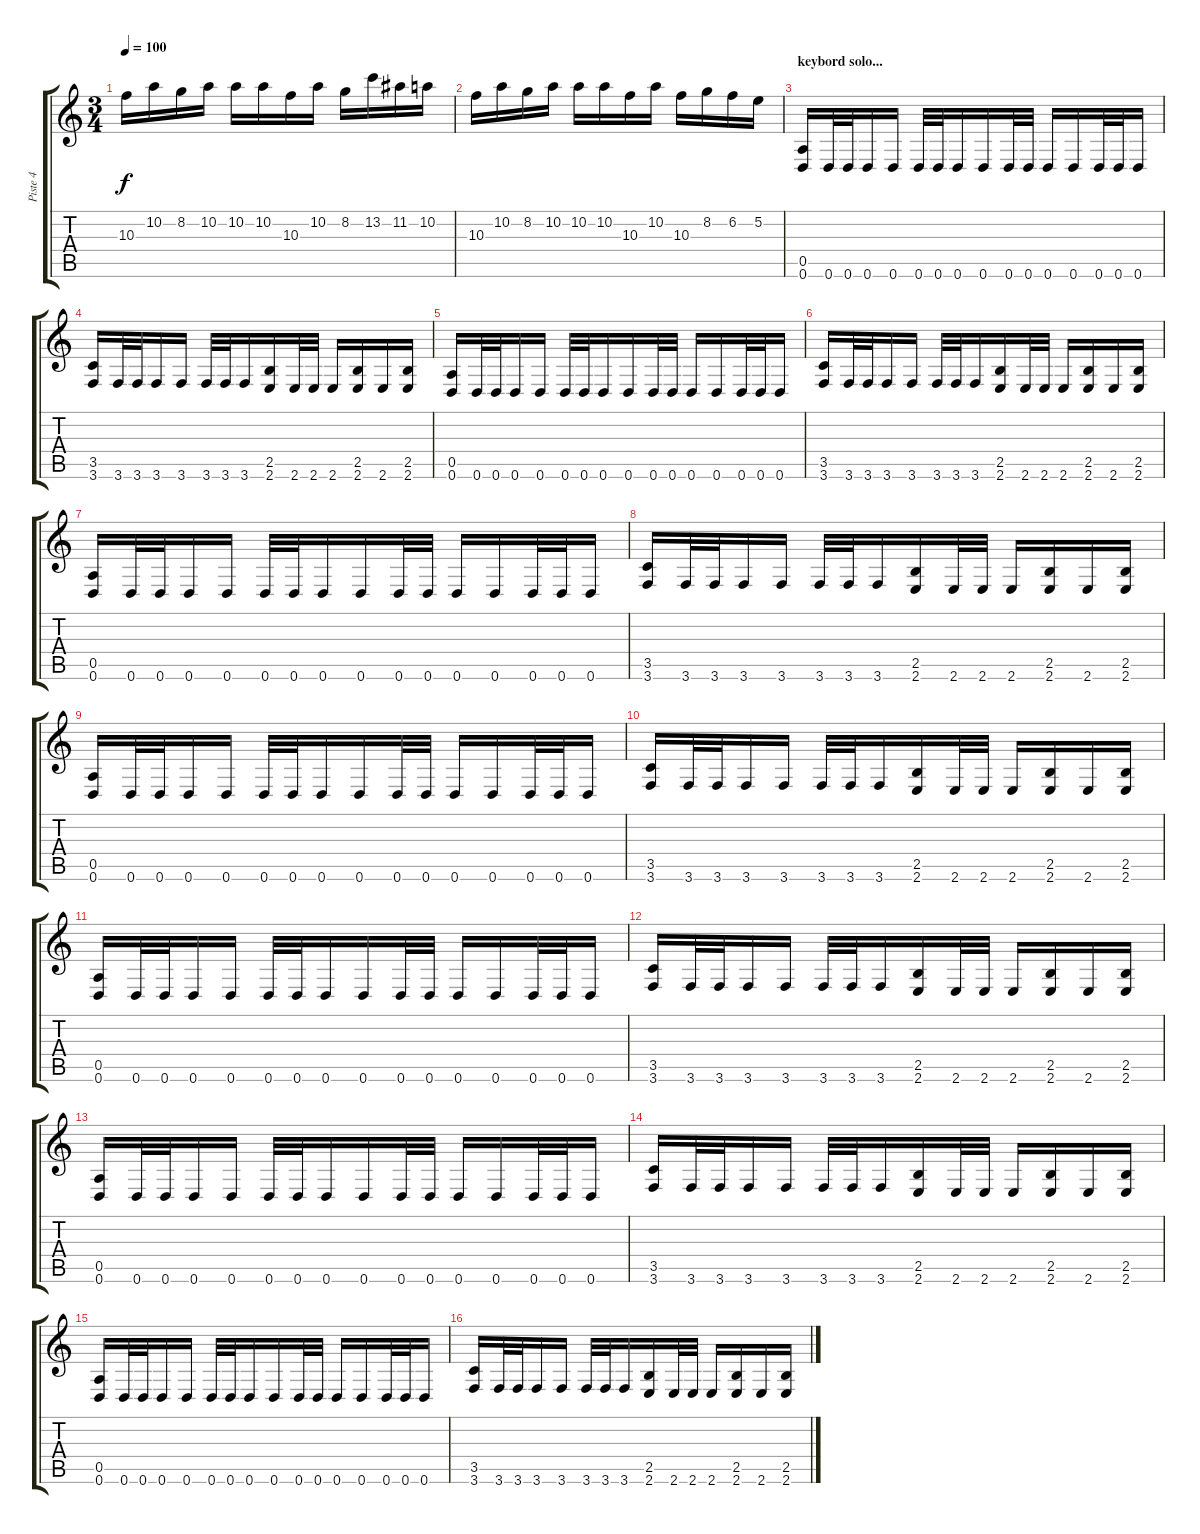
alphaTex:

\track ("Piste 4" "Piste 4") {instrument distortionguitar}
\staff {score tabs}
\tuning (E4 B3 G3 D3 A2 D2) {hide}
\ts (3 4)
\tempo 100
\clef g2
\ks c
10.3.16{dy f} 10.2.16 8.2.16 10.2.16 10.2.16 10.2.16 10.3.16 10.2.16 8.2.16 13.2.16 11.2.16 10.2.16 |
10.3.16 10.2.16 8.2.16 10.2.16 10.2.16 10.2.16 10.3.16 10.2.16 10.3.16 8.2.16 6.2.16 5.2.16 |
\section ("" "keybord solo...")
(0.5 0.6).16{volume 12} 0.6.32 0.6.32 0.6.16 0.6.16 0.6.32 0.6.32 0.6.16 0.6.16 0.6.32 0.6.32 0.6.16 0.6.16 0.6.32 0.6.32 0.6.16 |
(3.5 3.6).16 3.6.32 3.6.32 3.6.16 3.6.16 3.6.32 3.6.32 3.6.16 (2.5 2.6).16 2.6.32 2.6.32 2.6.16 (2.5 2.6).16 2.6.16 (2.5 2.6).16 |
(0.5 0.6).16 0.6.32 0.6.32 0.6.16 0.6.16 0.6.32 0.6.32 0.6.16 0.6.16 0.6.32 0.6.32 0.6.16 0.6.16 0.6.32 0.6.32 0.6.16 |
(3.5 3.6).16 3.6.32 3.6.32 3.6.16 3.6.16 3.6.32 3.6.32 3.6.16 (2.5 2.6).16 2.6.32 2.6.32 2.6.16 (2.5 2.6).16 2.6.16 (2.5 2.6).16 |
(0.5 0.6).16 0.6.32 0.6.32 0.6.16 0.6.16 0.6.32 0.6.32 0.6.16 0.6.16 0.6.32 0.6.32 0.6.16 0.6.16 0.6.32 0.6.32 0.6.16 |
(3.5 3.6).16 3.6.32 3.6.32 3.6.16 3.6.16 3.6.32 3.6.32 3.6.16 (2.5 2.6).16 2.6.32 2.6.32 2.6.16 (2.5 2.6).16 2.6.16 (2.5 2.6).16 |
(0.5 0.6).16 0.6.32 0.6.32 0.6.16 0.6.16 0.6.32 0.6.32 0.6.16 0.6.16 0.6.32 0.6.32 0.6.16 0.6.16 0.6.32 0.6.32 0.6.16 |
(3.5 3.6).16 3.6.32 3.6.32 3.6.16 3.6.16 3.6.32 3.6.32 3.6.16 (2.5 2.6).16 2.6.32 2.6.32 2.6.16 (2.5 2.6).16 2.6.16 (2.5 2.6).16 |
(0.5 0.6).16 0.6.32 0.6.32 0.6.16 0.6.16 0.6.32 0.6.32 0.6.16 0.6.16 0.6.32 0.6.32 0.6.16 0.6.16 0.6.32 0.6.32 0.6.16 |
(3.5 3.6).16 3.6.32 3.6.32 3.6.16 3.6.16 3.6.32 3.6.32 3.6.16 (2.5 2.6).16 2.6.32 2.6.32 2.6.16 (2.5 2.6).16 2.6.16 (2.5 2.6).16 |
(0.5 0.6).16 0.6.32 0.6.32 0.6.16 0.6.16 0.6.32 0.6.32 0.6.16 0.6.16 0.6.32 0.6.32 0.6.16 0.6.16 0.6.32 0.6.32 0.6.16 |
(3.5 3.6).16 3.6.32 3.6.32 3.6.16 3.6.16 3.6.32 3.6.32 3.6.16 (2.5 2.6).16 2.6.32 2.6.32 2.6.16 (2.5 2.6).16 2.6.16 (2.5 2.6).16 |
(0.5 0.6).16 0.6.32 0.6.32 0.6.16 0.6.16 0.6.32 0.6.32 0.6.16 0.6.16 0.6.32 0.6.32 0.6.16 0.6.16 0.6.32 0.6.32 0.6.16 |
(3.5 3.6).16 3.6.32 3.6.32 3.6.16 3.6.16 3.6.32 3.6.32 3.6.16 (2.5 2.6).16 2.6.32 2.6.32 2.6.16 (2.5 2.6).16 2.6.16 (2.5 2.6).16
